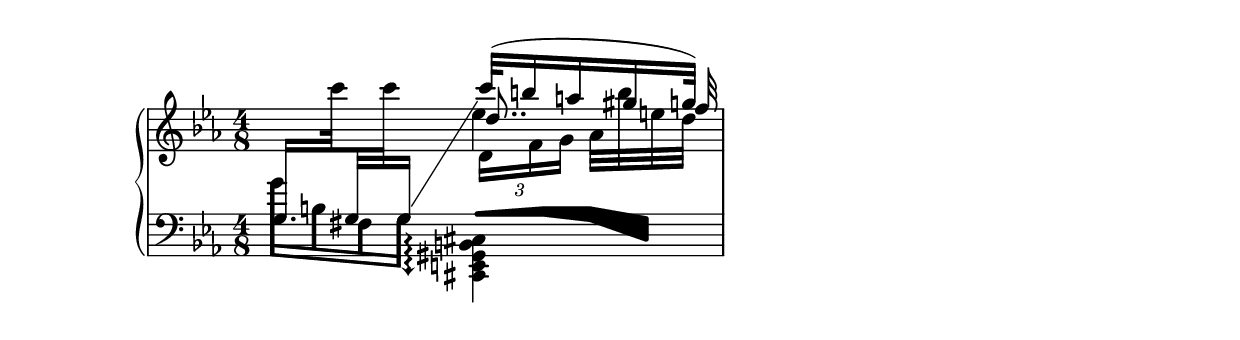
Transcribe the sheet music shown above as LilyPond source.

%% DO NOT EDIT this file manually; it is automatically
%% generated from LSR http://lsr.dsi.unimi.it
%% Make any changes in LSR itself, or in Documentation/snippets/new/ ,
%% and then run scripts/auxiliar/makelsr.py
%%
%% This file is in the public domain.
\version "2.17.15"

\header {
  lsrtags = "headword"

  texidoc = "
Random complex notation

"
  doctitle = "Screech and Boink"
} % begin verbatim

\score {
  \context PianoStaff <<
    \new Staff = "up" {
      \time 4/8
      \key c \minor
      <<
        {
          \revert Stem.direction
          \change Staff = down
          \set subdivideBeams = ##t
          g16.[
          \change Staff = up
          c'''32
          \change Staff = down
          g32
          \change Staff = up
          c'''32
          \change Staff = down
          g16]
          \change Staff = up
          \stemUp
          \set followVoice = ##t
          c'''32([ b''16 a''16 gis''16 g''32)]
        }
        \\
        { s4 \tuplet 3/2 { d'16[ f' g'] } as'32[ b''32 e'' d''] }
        \\
        { s4 \autoBeamOff d''8.. f''32  }
        \\
        { s4 es''4 }
      >>
    }
    \new Staff = "down" {
      \clef bass
      \key c \minor
      \set subdivideBeams = ##f
      \override Stem.french-beaming = ##t
      \override Beam.beam-thickness = #0.3
      \override Stem.thickness = #4.0
      g'16[ b16 fis16 g16]
      <<
        \makeClusters {
          as16 <as b> <g b> <g cis>
        }
        \\
        {
          \override Staff.Arpeggio.arpeggio-direction = #DOWN
          <cis, e, gis, b, cis>4\arpeggio
        }
      >>
    }
  >>
  \midi {
    \tempo 8 = 60
  }
  \layout {
    ragged-right = ##t
    \context {
      \Staff
      \consists "Horizontal_bracket_engraver"
    }
  }
}
